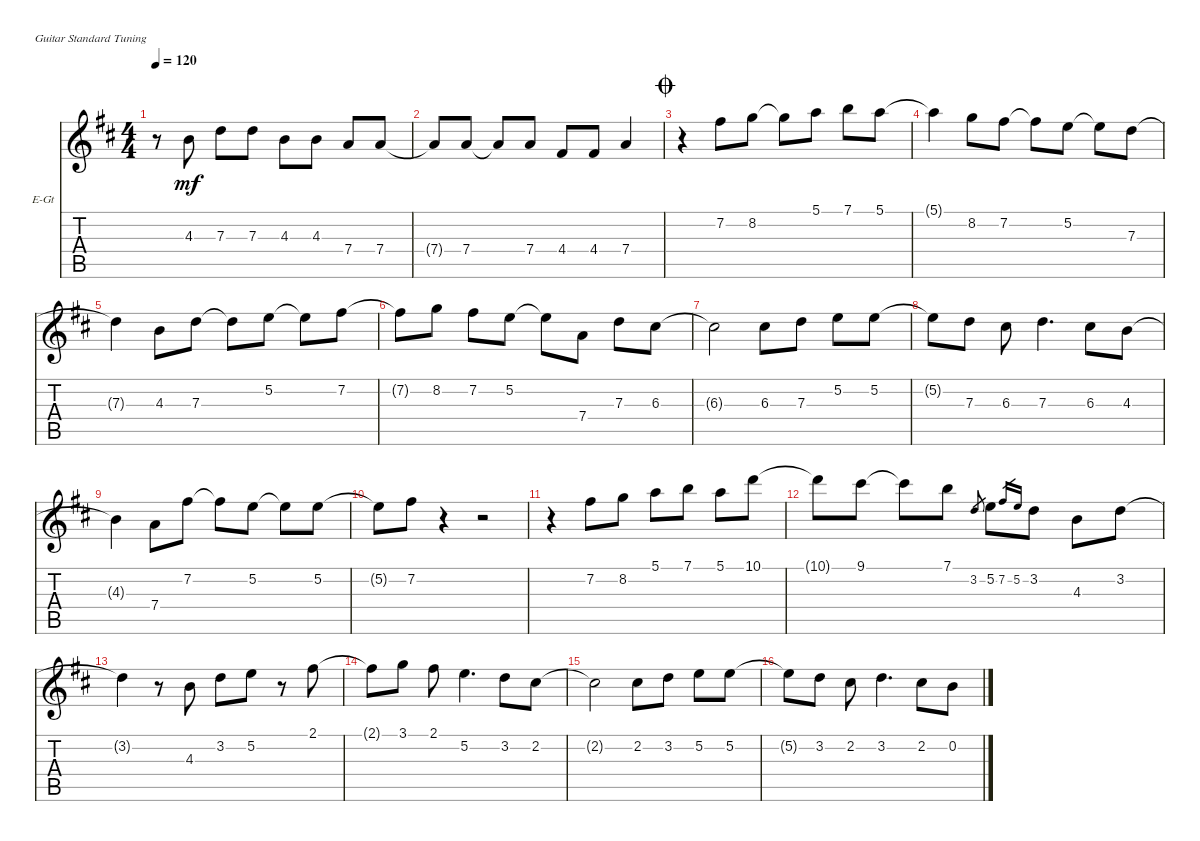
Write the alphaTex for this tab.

\defaultSystemsLayout 4
\bracketExtendMode nobrackets
\firstSystemTrackNameOrientation horizontal
\otherSystemsTrackNameOrientation horizontal
\track ("Jazz Guitar" "E-Gt") {instrument electricguitarjazz}
\staff {score tabs}
\tuning (E4 B3 G3 D3 A2 E2)
\ts (4 4)
\tempo 120
\clef g2
\ks d
r.8{dy mf} 4.3.8 7.3.8 7.3.8 4.3.8 4.3.8 7.4.8 7.4.8 |
7.4{t}.8 7.4.8 7.4{t}.8 7.4.8 4.4.8 4.4.8 7.4.4 |
\jump coda
r.4 7.2.8 8.2.8 8.2{t}.8 5.1.8 7.1.8 5.1.8 |
5.1{t}.4 8.2.8 7.2.8 7.2{t}.8 5.2.8 5.2{t}.8 7.3.8 |
7.3{t}.4 4.3.8 7.3.8 7.3{t}.8 5.2.8 5.2{t}.8 7.2.8 |
7.2{t}.8 8.2.8 7.2.8 5.2.8 5.2{t}.8 7.4.8 7.3.8 6.3.8 |
6.3{t}.2 6.3.8 7.3.8 5.2.8 5.2.8 |
5.2{t}.8 7.3.8 6.3.8 7.3.4{d} 6.3.8 4.3.8 |
4.3{t}.4 7.4.8 7.2.8 7.2{t}.8 5.2.8 5.2{t}.8 5.2.8 |
5.2{t}.8 7.2.8 r.4 r.2 |
r.4 7.2.8 8.2.8 5.1.8 7.1.8 5.1.8 10.1.8 |
10.1{t}.8 9.1.8 9.1{t}.8 7.1.8 3.2.8{gr} 5.2.8 7.2.16{gr} 5.2.16{gr} 3.2.8 4.3.8 3.2.8 |
3.2{t}.4 r.8 4.3.8 3.2.8 5.2.8 r.8 2.1.8 |
2.1{t}.8 3.1.8 2.1.8 5.2.4{d} 3.2.8 2.2.8 |
2.2{t}.2 2.2.8 3.2.8 5.2.8 5.2.8 |
5.2{t}.8 3.2.8 2.2.8 3.2.4{d} 2.2.8 0.2.8
